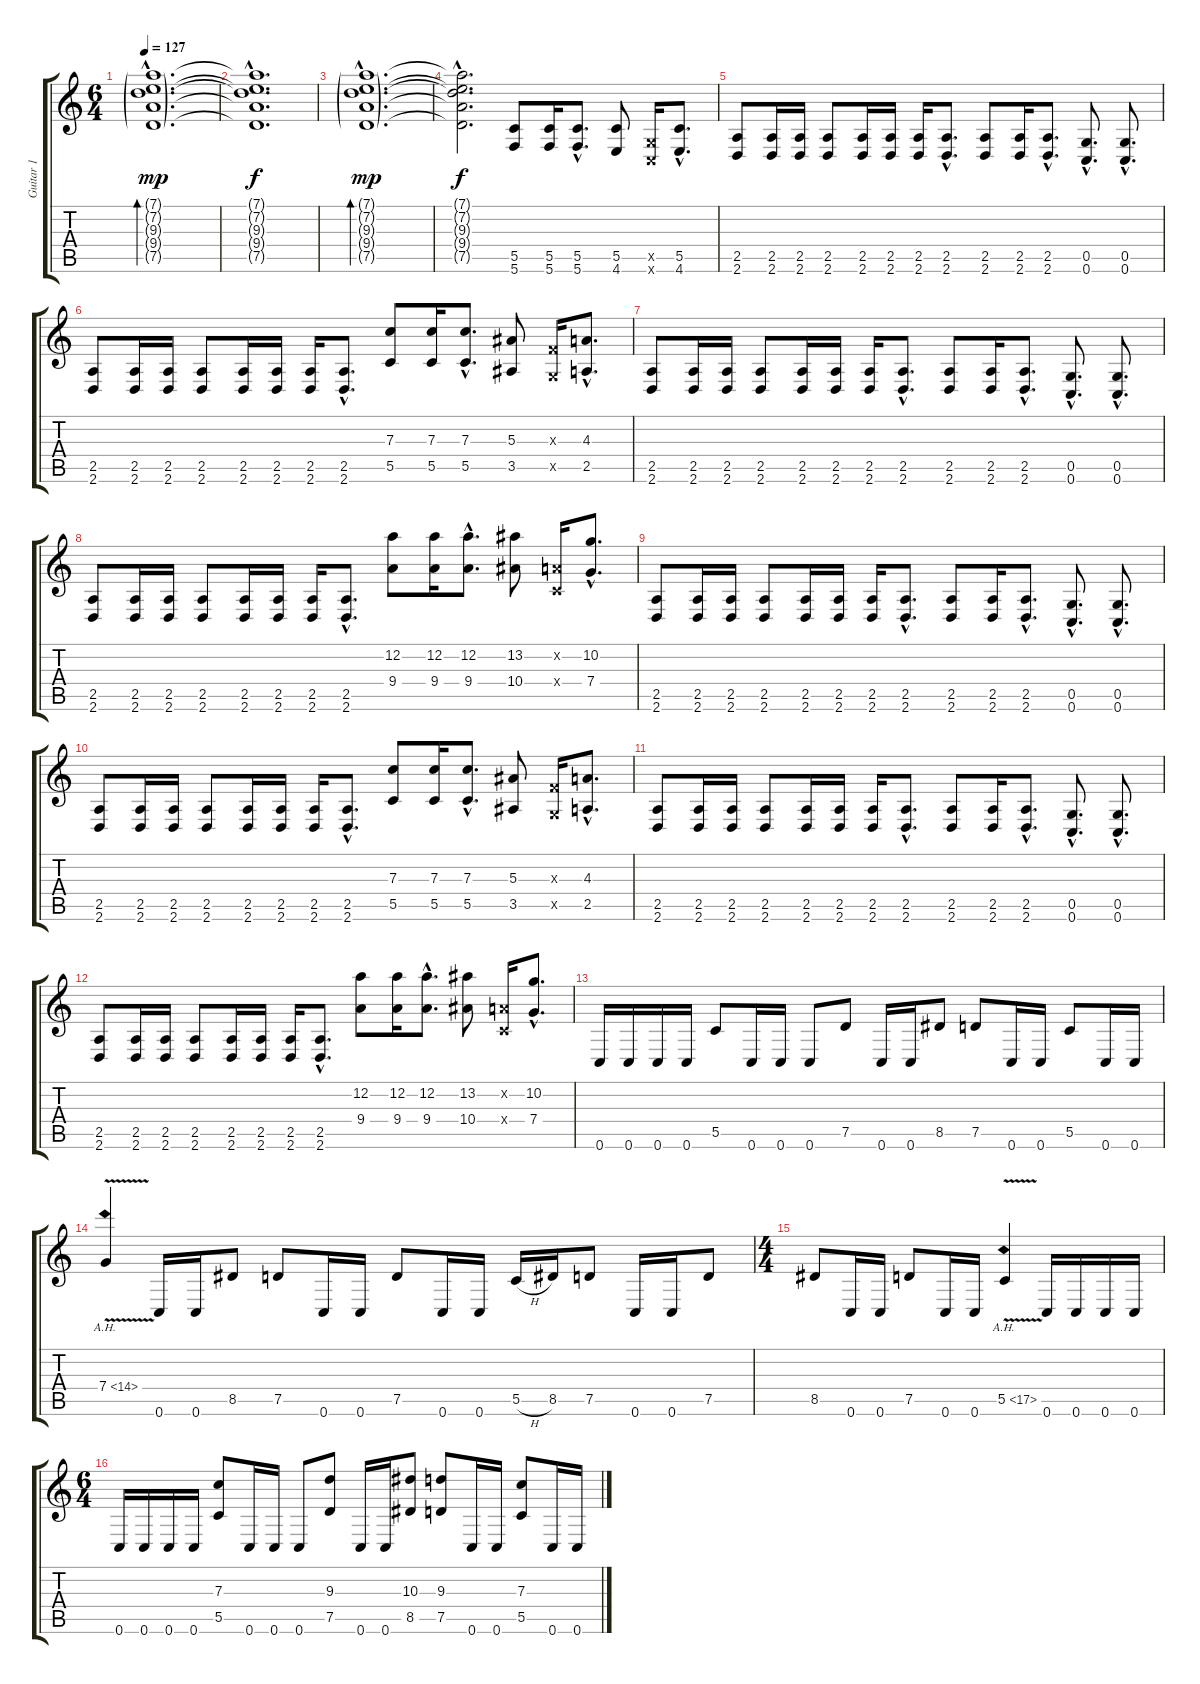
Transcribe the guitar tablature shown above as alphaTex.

\track ("Guitar 1" "Guitar 1") {instrument distortionguitar}
\staff {score tabs}
\tuning (D4 A3 F3 C3 G2 C2) {hide}
\ts (6 4)
\tempo 127
\clef g2
\ks c
(7.1{g hac} 7.2{g hac} 9.3{g hac} 9.4{g hac} 7.5{g hac}).1{d bd 120 dy mp instrument distortionguitar} |
(7.1{hac t} 7.2{hac t} 9.3{hac t} 9.4{hac t} 7.5{hac t}).1{d dy f} |
(7.1{g hac} 7.2{g hac} 9.3{g hac} 9.4{g hac} 7.5{g hac}).1{d bd 120 dy mp} |
(7.1{hac t} 7.2{hac t} 9.3{hac t} 9.4{hac t} 7.5{hac t}).2{d dy f} (5.5 5.6).8 (5.5 5.6).16 (5.5{hac} 5.6{hac}).8{d} (5.5 4.6).8 (0.5{x} 0.6{x}).16 (5.5{hac} 4.6{hac}).8{d} |
\section ("" "")
(2.5 2.6).8 (2.5 2.6).16 (2.5 2.6).16 (2.5 2.6).8 (2.5 2.6).16 (2.5 2.6).16 (2.5 2.6).16 (2.5{hac} 2.6{hac}).8{d} (2.5 2.6).8 (2.5 2.6).16 (2.5{hac} 2.6{hac}).8{d} (0.5{hac} 0.6{hac}).8{d} (0.5{hac} 0.6{hac}).8{d} |
(2.5 2.6).8 (2.5 2.6).16 (2.5 2.6).16 (2.5 2.6).8 (2.5 2.6).16 (2.5 2.6).16 (2.5 2.6).16 (2.5{hac} 2.6{hac}).8{d} (7.3 5.5).8 (7.3 5.5).16 (7.3{hac} 5.5{hac}).8{d} (5.3 3.5).8 (0.3{x} 0.5{x}).16 (4.3{hac} 2.5{hac}).8{d} |
(2.5 2.6).8 (2.5 2.6).16 (2.5 2.6).16 (2.5 2.6).8 (2.5 2.6).16 (2.5 2.6).16 (2.5 2.6).16 (2.5{hac} 2.6{hac}).8{d} (2.5 2.6).8 (2.5 2.6).16 (2.5{hac} 2.6{hac}).8{d} (0.5{hac} 0.6{hac}).8{d} (0.5{hac} 0.6{hac}).8{d} |
(2.5 2.6).8 (2.5 2.6).16 (2.5 2.6).16 (2.5 2.6).8 (2.5 2.6).16 (2.5 2.6).16 (2.5 2.6).16 (2.5{hac} 2.6{hac}).8{d} (12.2 9.4).8 (12.2 9.4).16 (12.2{hac} 9.4{hac}).8{d} (13.2 10.4).8 (0.2{x} 0.4{x}).16 (10.2{hac} 7.4{hac}).8{d} |
(2.5 2.6).8 (2.5 2.6).16 (2.5 2.6).16 (2.5 2.6).8 (2.5 2.6).16 (2.5 2.6).16 (2.5 2.6).16 (2.5{hac} 2.6{hac}).8{d} (2.5 2.6).8 (2.5 2.6).16 (2.5{hac} 2.6{hac}).8{d} (0.5{hac} 0.6{hac}).8{d} (0.5{hac} 0.6{hac}).8{d} |
(2.5 2.6).8 (2.5 2.6).16 (2.5 2.6).16 (2.5 2.6).8 (2.5 2.6).16 (2.5 2.6).16 (2.5 2.6).16 (2.5{hac} 2.6{hac}).8{d} (7.3 5.5).8 (7.3 5.5).16 (7.3{hac} 5.5{hac}).8{d} (5.3 3.5).8 (0.3{x} 0.5{x}).16 (4.3{hac} 2.5{hac}).8{d} |
(2.5 2.6).8 (2.5 2.6).16 (2.5 2.6).16 (2.5 2.6).8 (2.5 2.6).16 (2.5 2.6).16 (2.5 2.6).16 (2.5{hac} 2.6{hac}).8{d} (2.5 2.6).8 (2.5 2.6).16 (2.5{hac} 2.6{hac}).8{d} (0.5{hac} 0.6{hac}).8{d} (0.5{hac} 0.6{hac}).8{d} |
(2.5 2.6).8 (2.5 2.6).16 (2.5 2.6).16 (2.5 2.6).8 (2.5 2.6).16 (2.5 2.6).16 (2.5 2.6).16 (2.5{hac} 2.6{hac}).8{d} (12.2 9.4).8 (12.2 9.4).16 (12.2{hac} 9.4{hac}).8{d} (13.2 10.4).8 (0.2{x} 0.4{x}).16 (10.2{hac} 7.4{hac}).8{d} |
\section ("" "")
0.6.16 0.6.16 0.6.16 0.6.16 5.5.8 0.6.16 0.6.16 0.6.8 7.5.8 0.6.16 0.6.16 8.5.8 7.5.8 0.6.16 0.6.16 5.5.8 0.6.16 0.6.16 |
7.4{ah 7 v}.4 0.6.16 0.6.16 8.5.8 7.5.8 0.6.16 0.6.16 7.5.8 0.6.16 0.6.16 5.5{h}.16 8.5.16 7.5.8 0.6.16 0.6.16 7.5.8 |
\ts (4 4)
8.5.8 0.6.16 0.6.16 7.5.8 0.6.16 0.6.16 5.5{ah 12 v}.4 0.6.16 0.6.16 0.6.16 0.6.16 |
\ts (6 4)
0.6.16 0.6.16 0.6.16 0.6.16 (7.3 5.5).8 0.6.16 0.6.16 0.6.8 (9.3 7.5).8 0.6.16 0.6.16 (10.3 8.5).8 (9.3 7.5).8 0.6.16 0.6.16 (7.3 5.5).8 0.6.16 0.6.16
